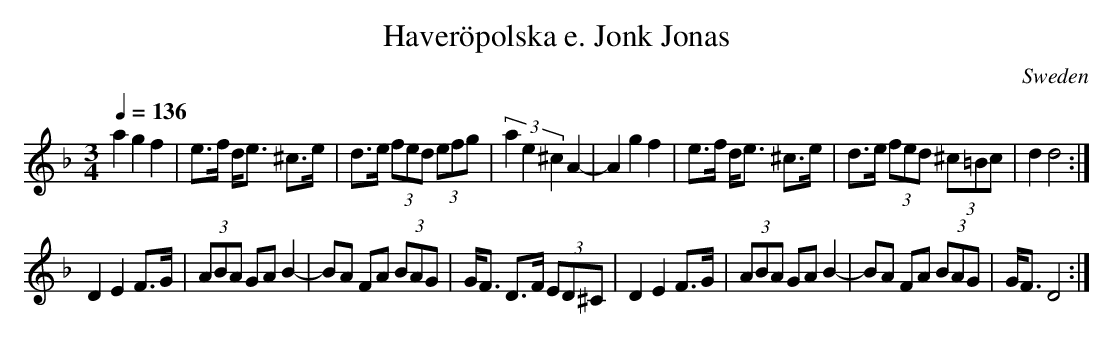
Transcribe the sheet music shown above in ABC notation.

X:1
T:Haveröpolska e. Jonk Jonas
M:3/4
O:Sweden
Q:1/4=136
K:D minor
a2g2f2| e>f d<e ^c>e| d>e (3fed (3efg| (3:2a2e2^c2 A2-|\
A2 g2f2| e>f d<e ^c>e| d>e (3fed (3^c=Bc| d2 d4 :|
D2E2 F>G| (3ABA GA B2-|BA FA (3BAG| G<F D>F (3ED^C|\
D2E2 F>G| (3ABA GA B2-|BA FA (3BAG| G<F D4 :|
